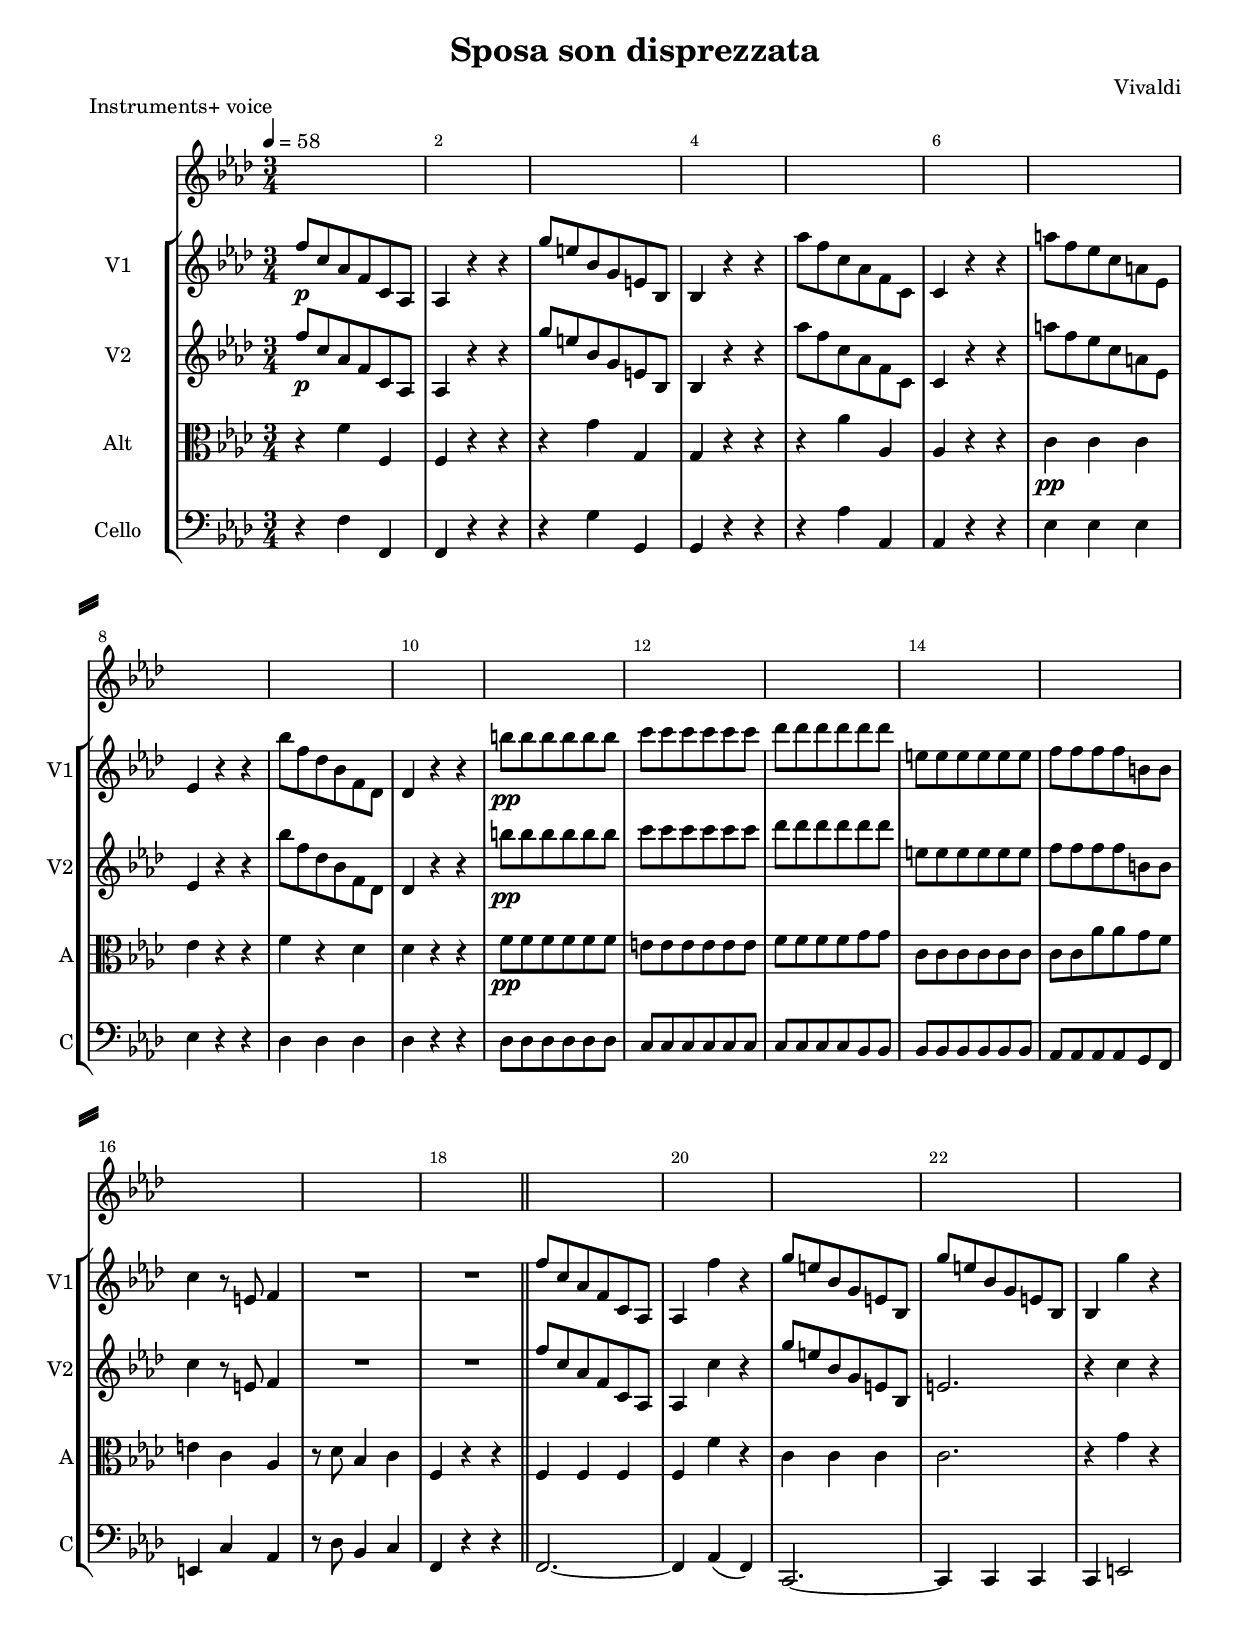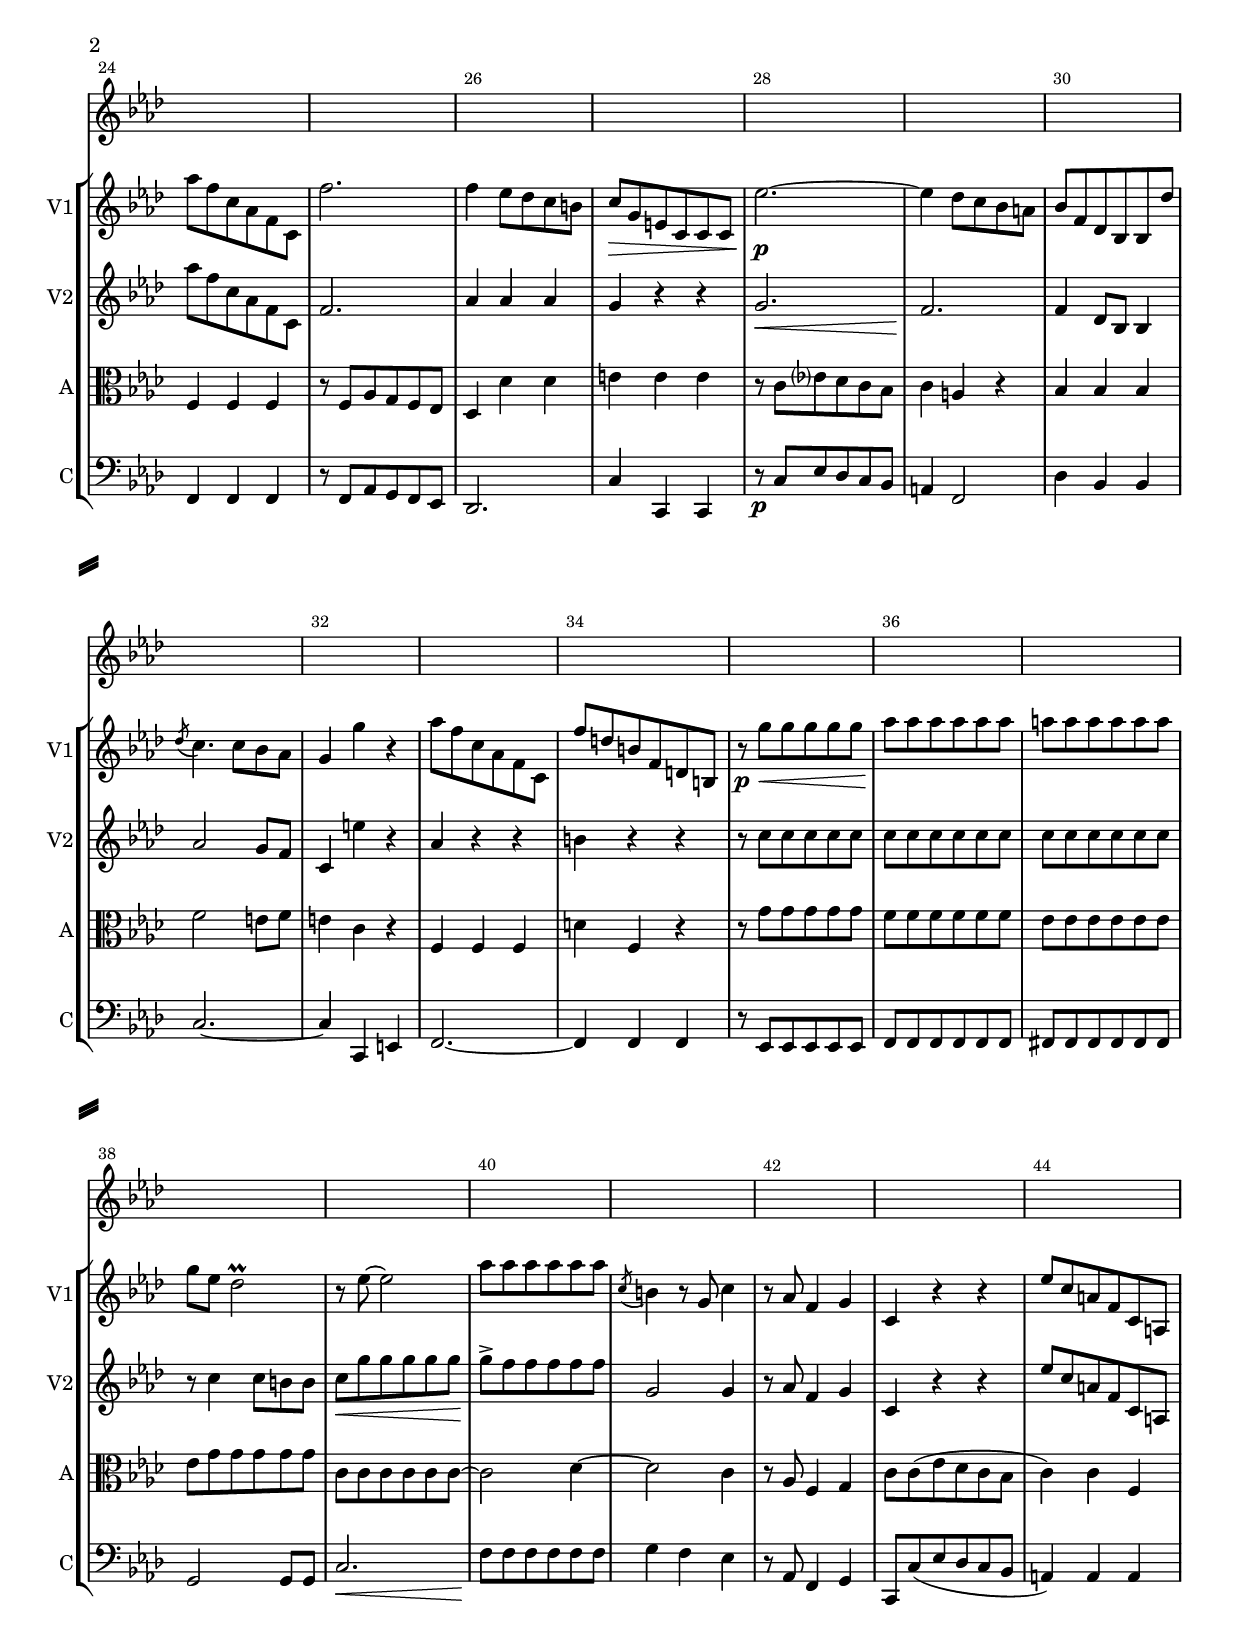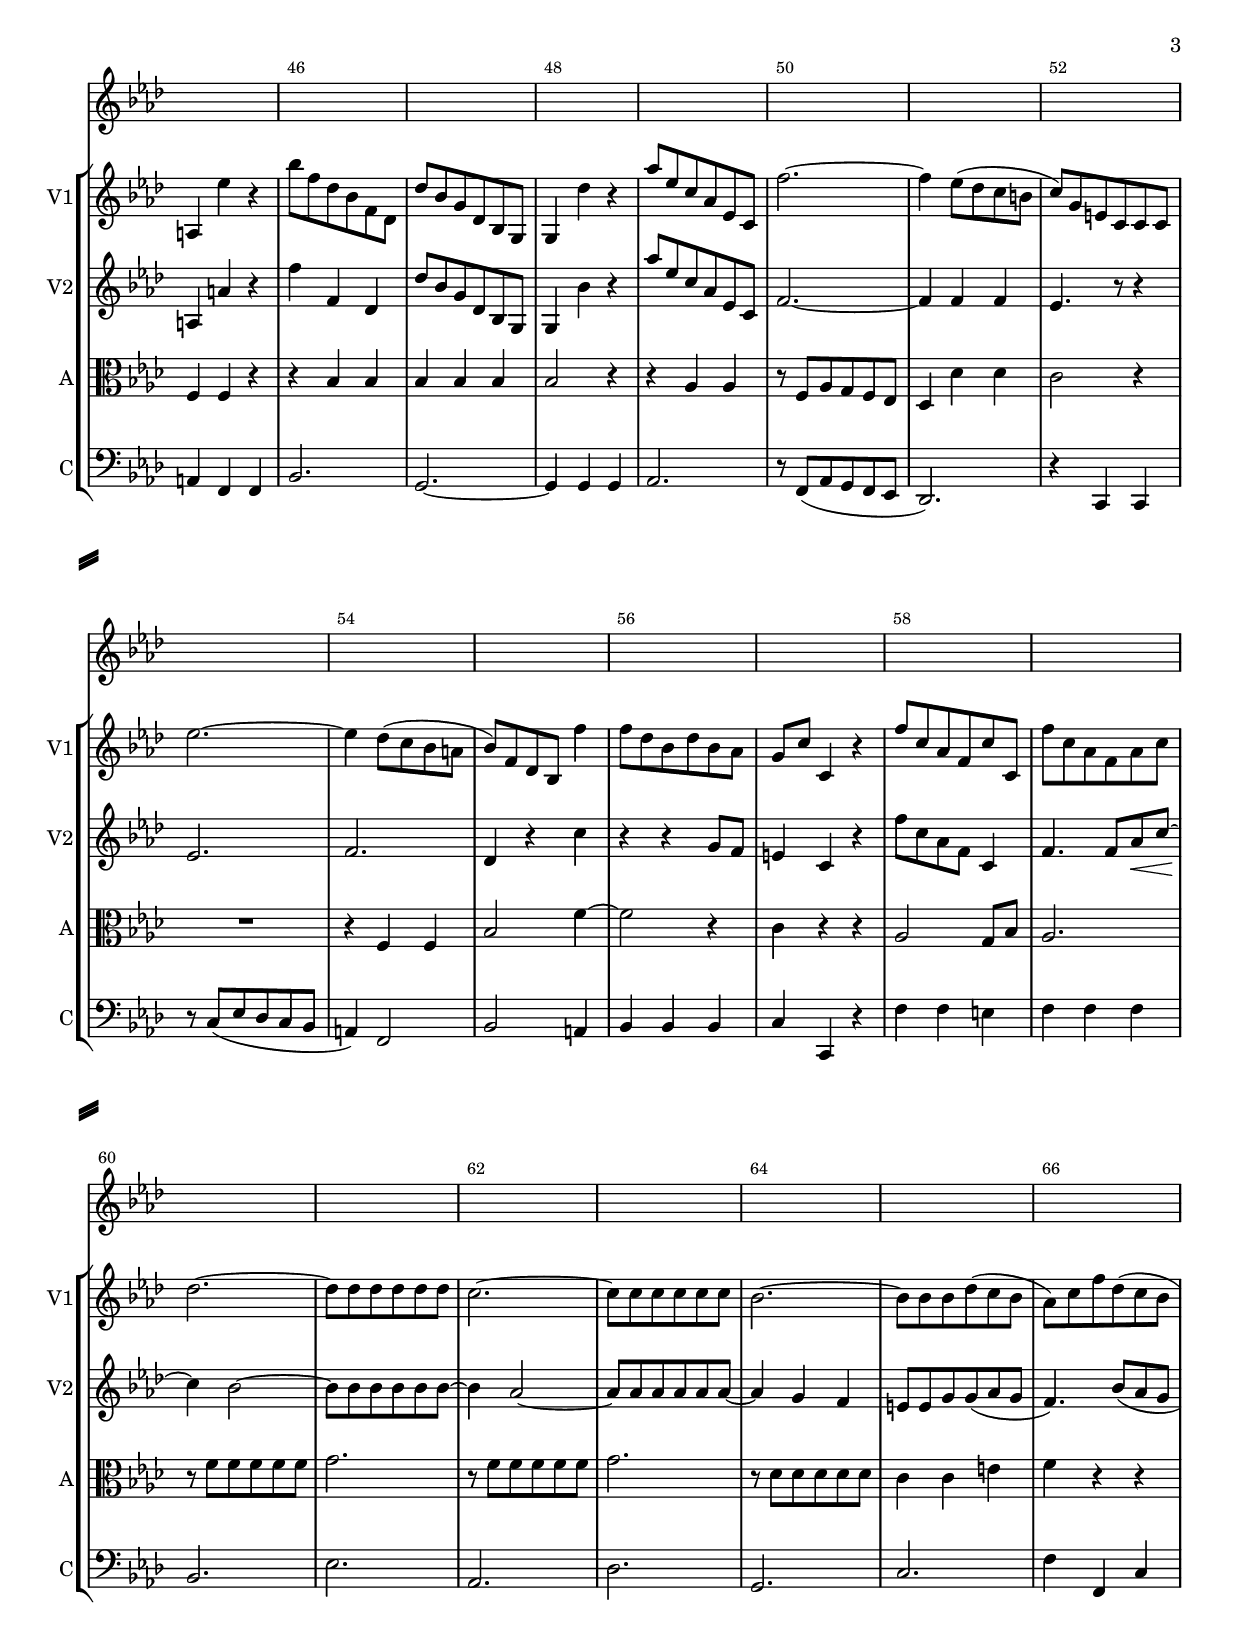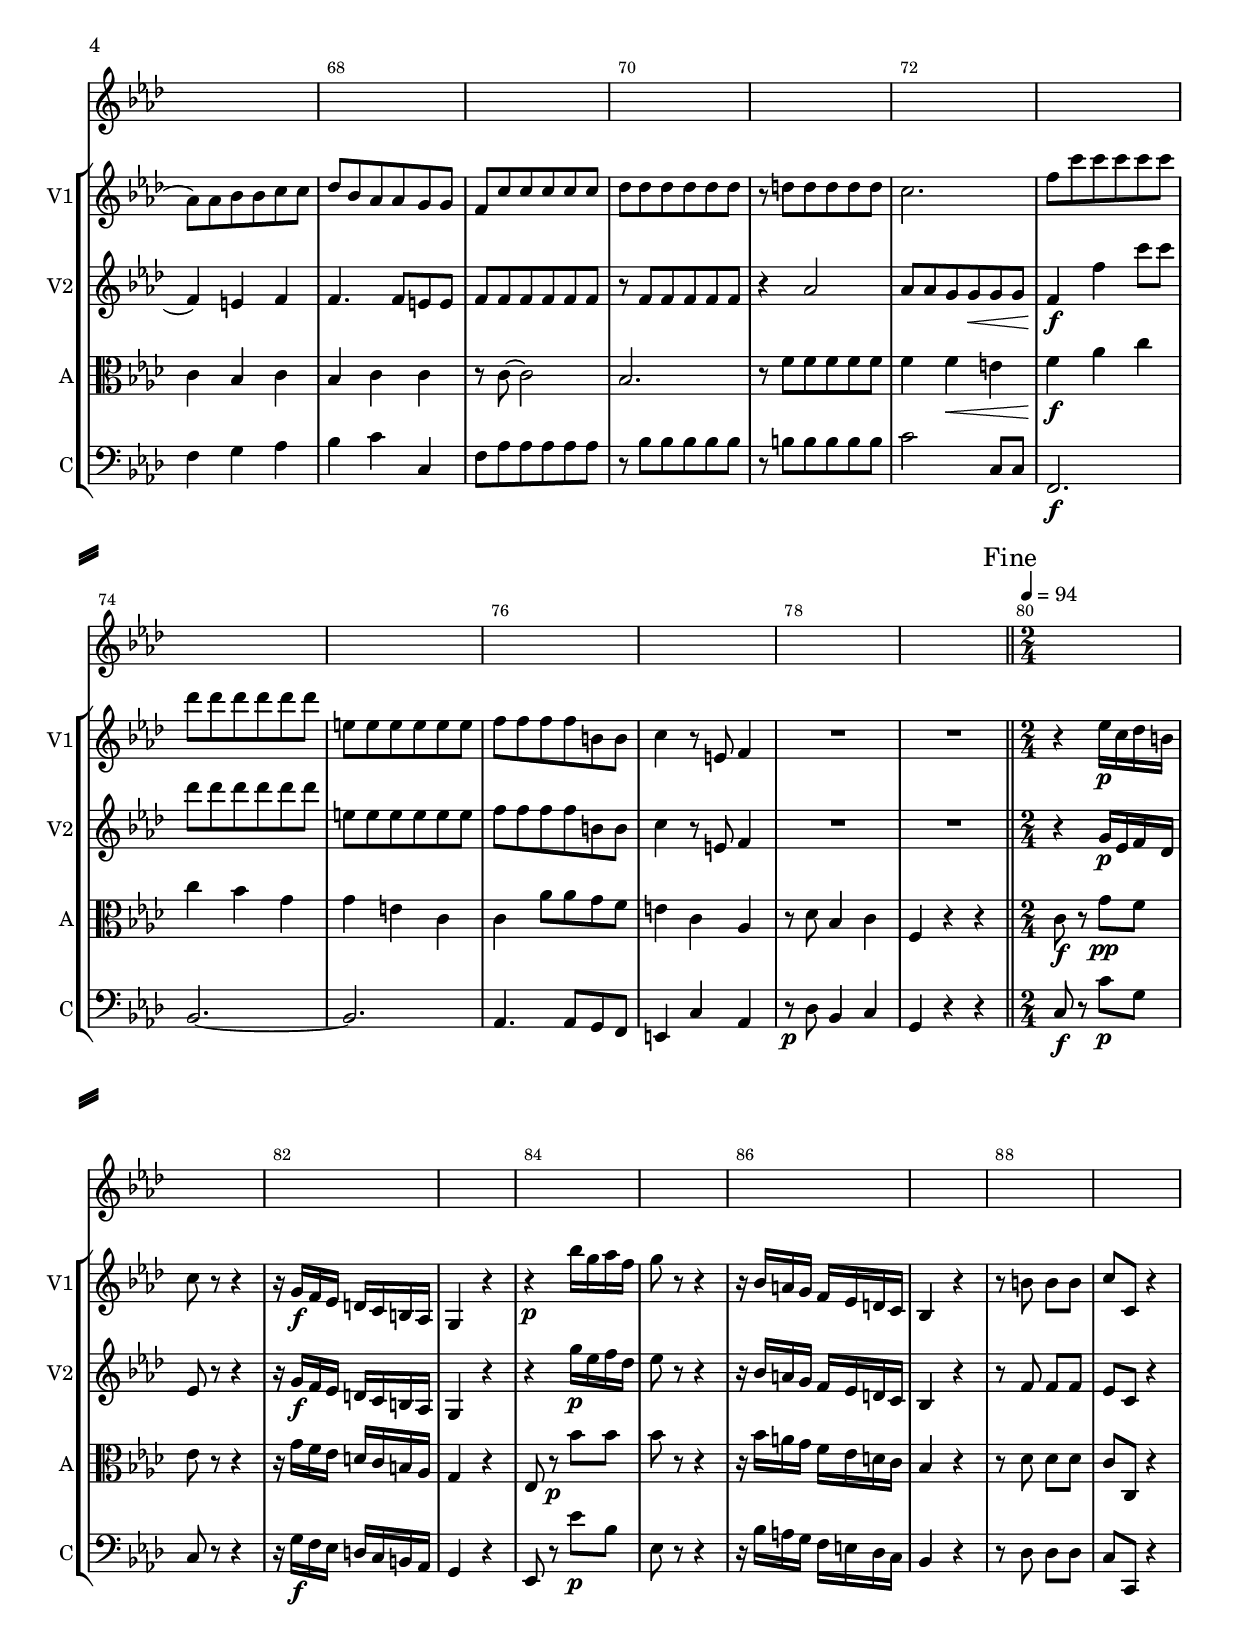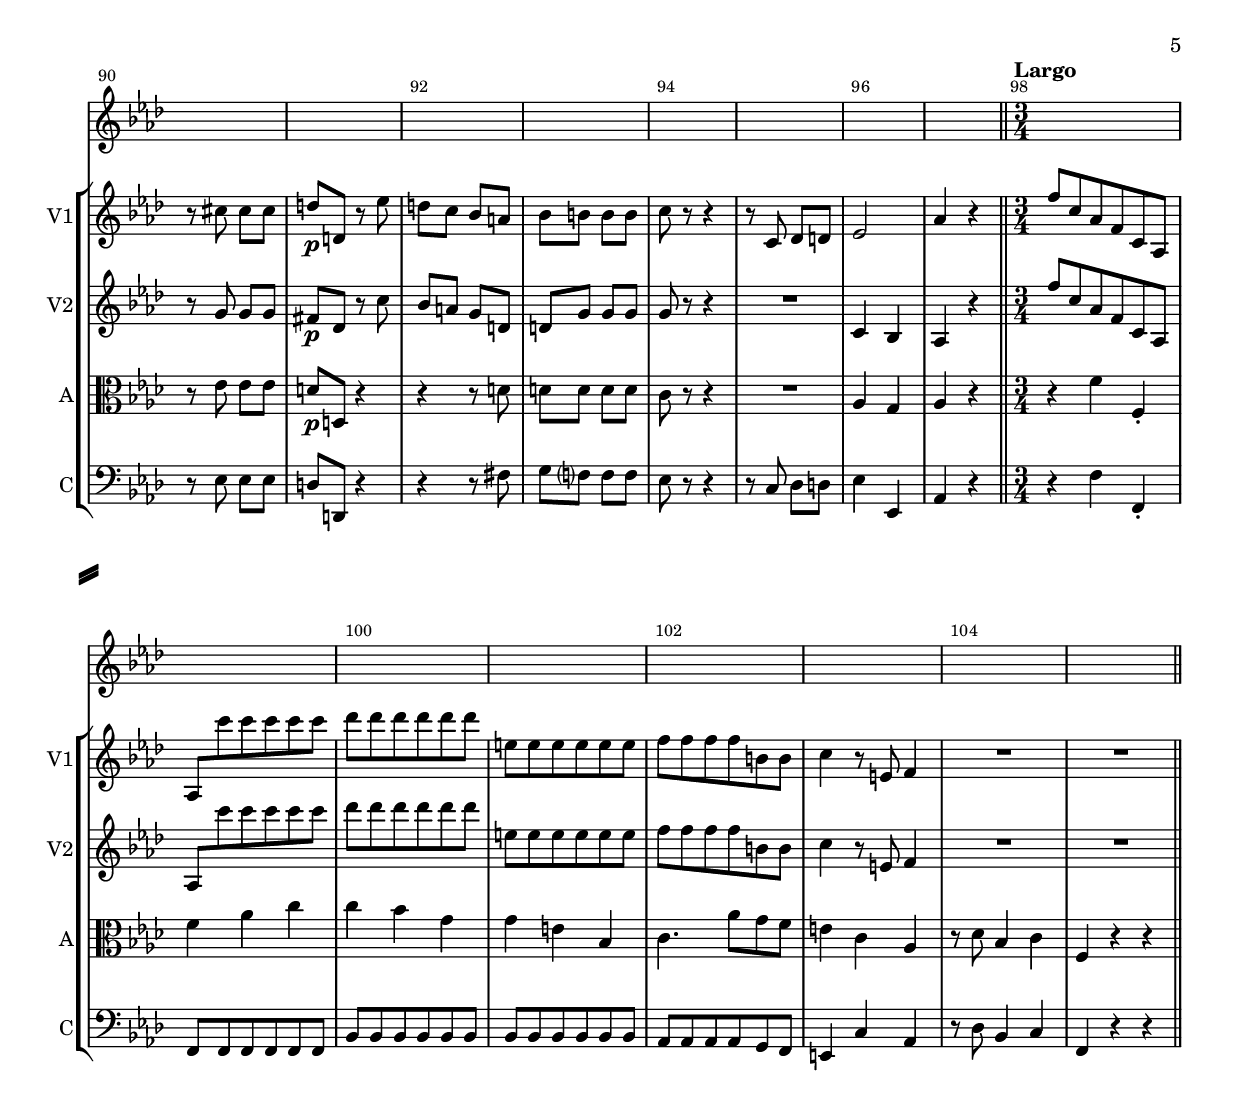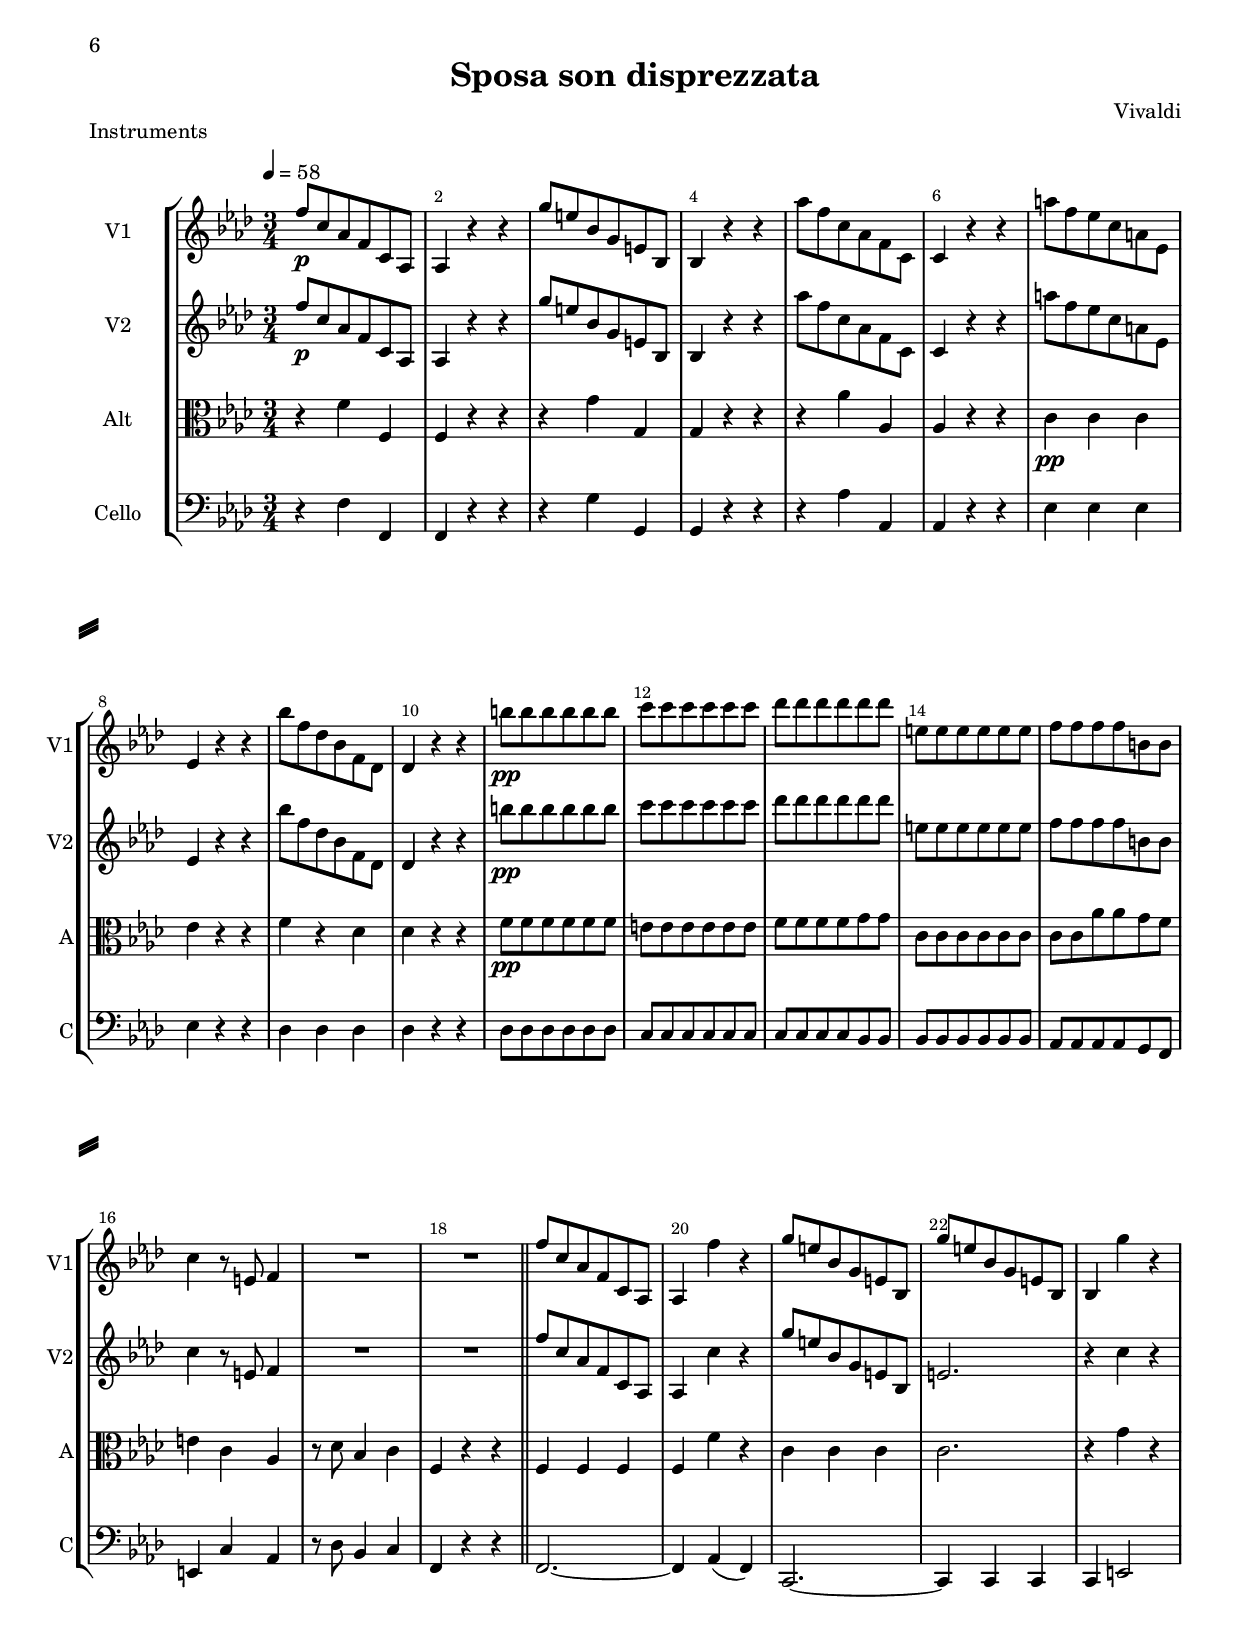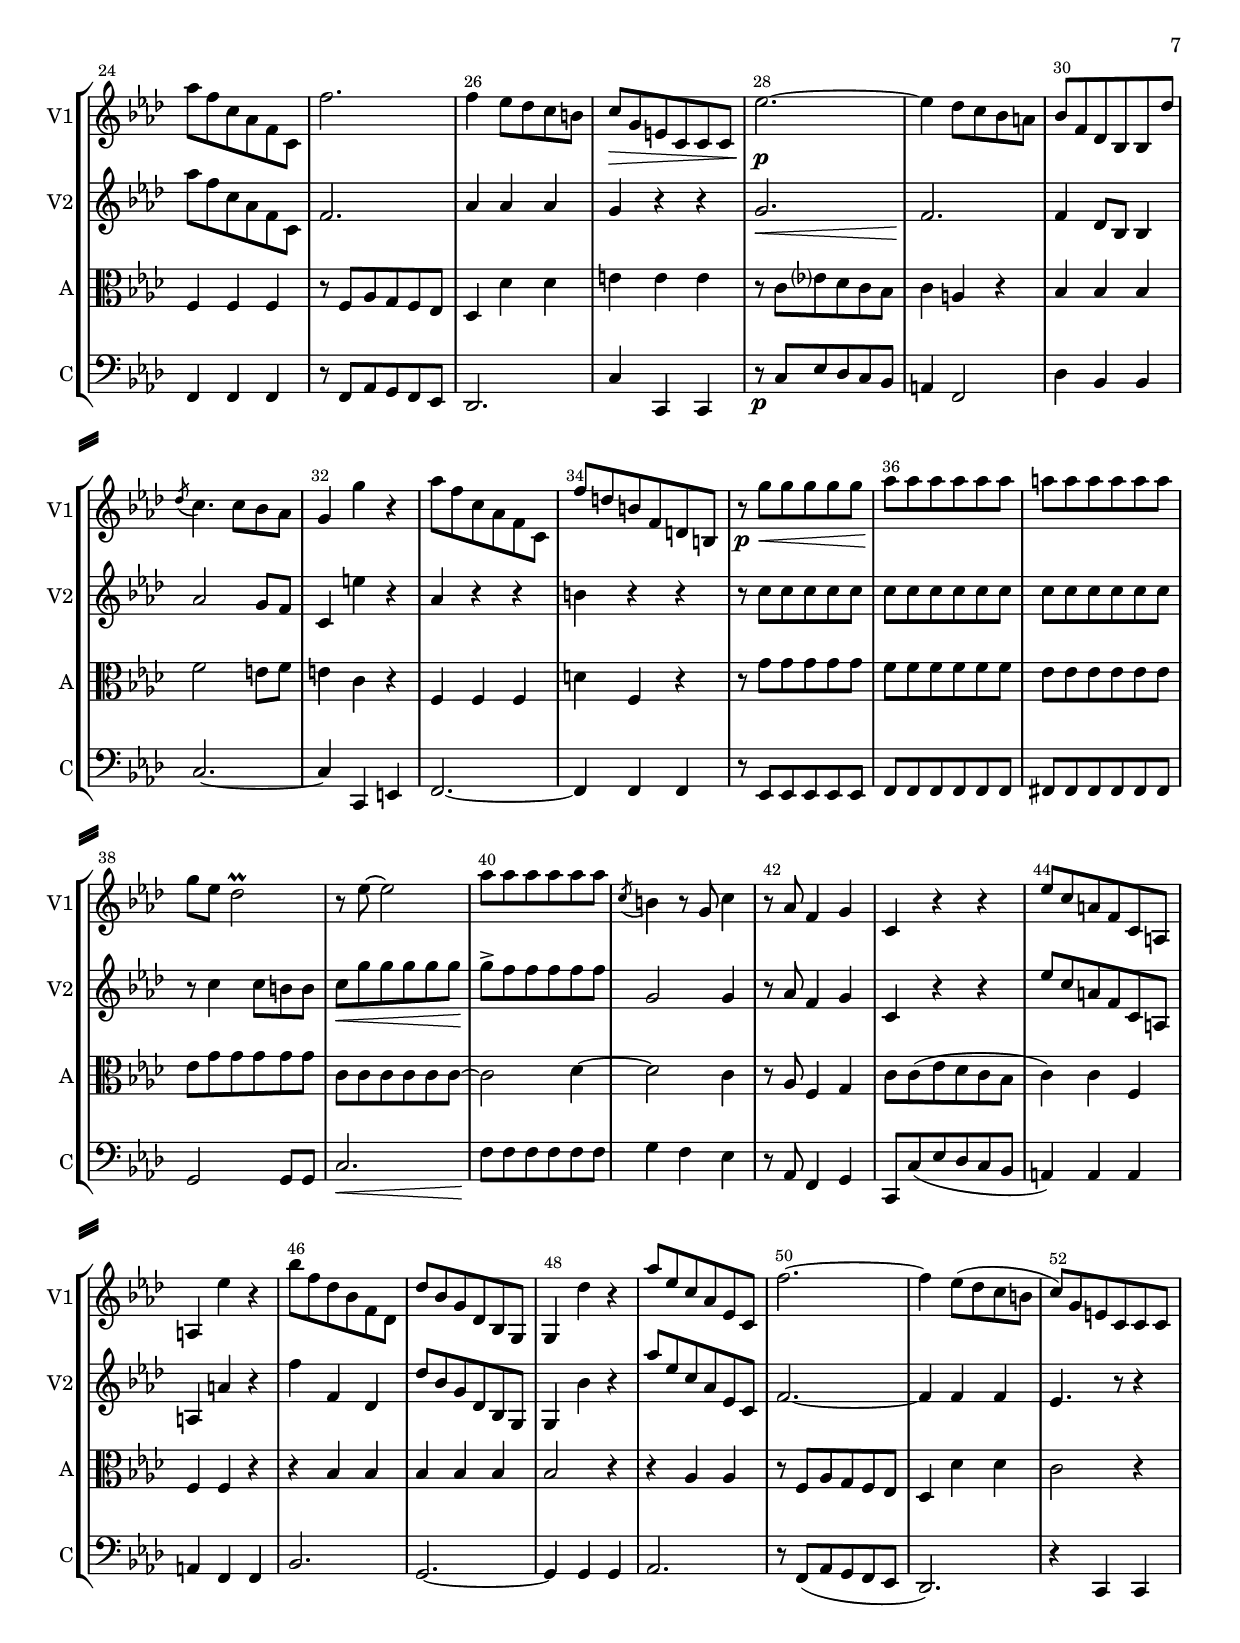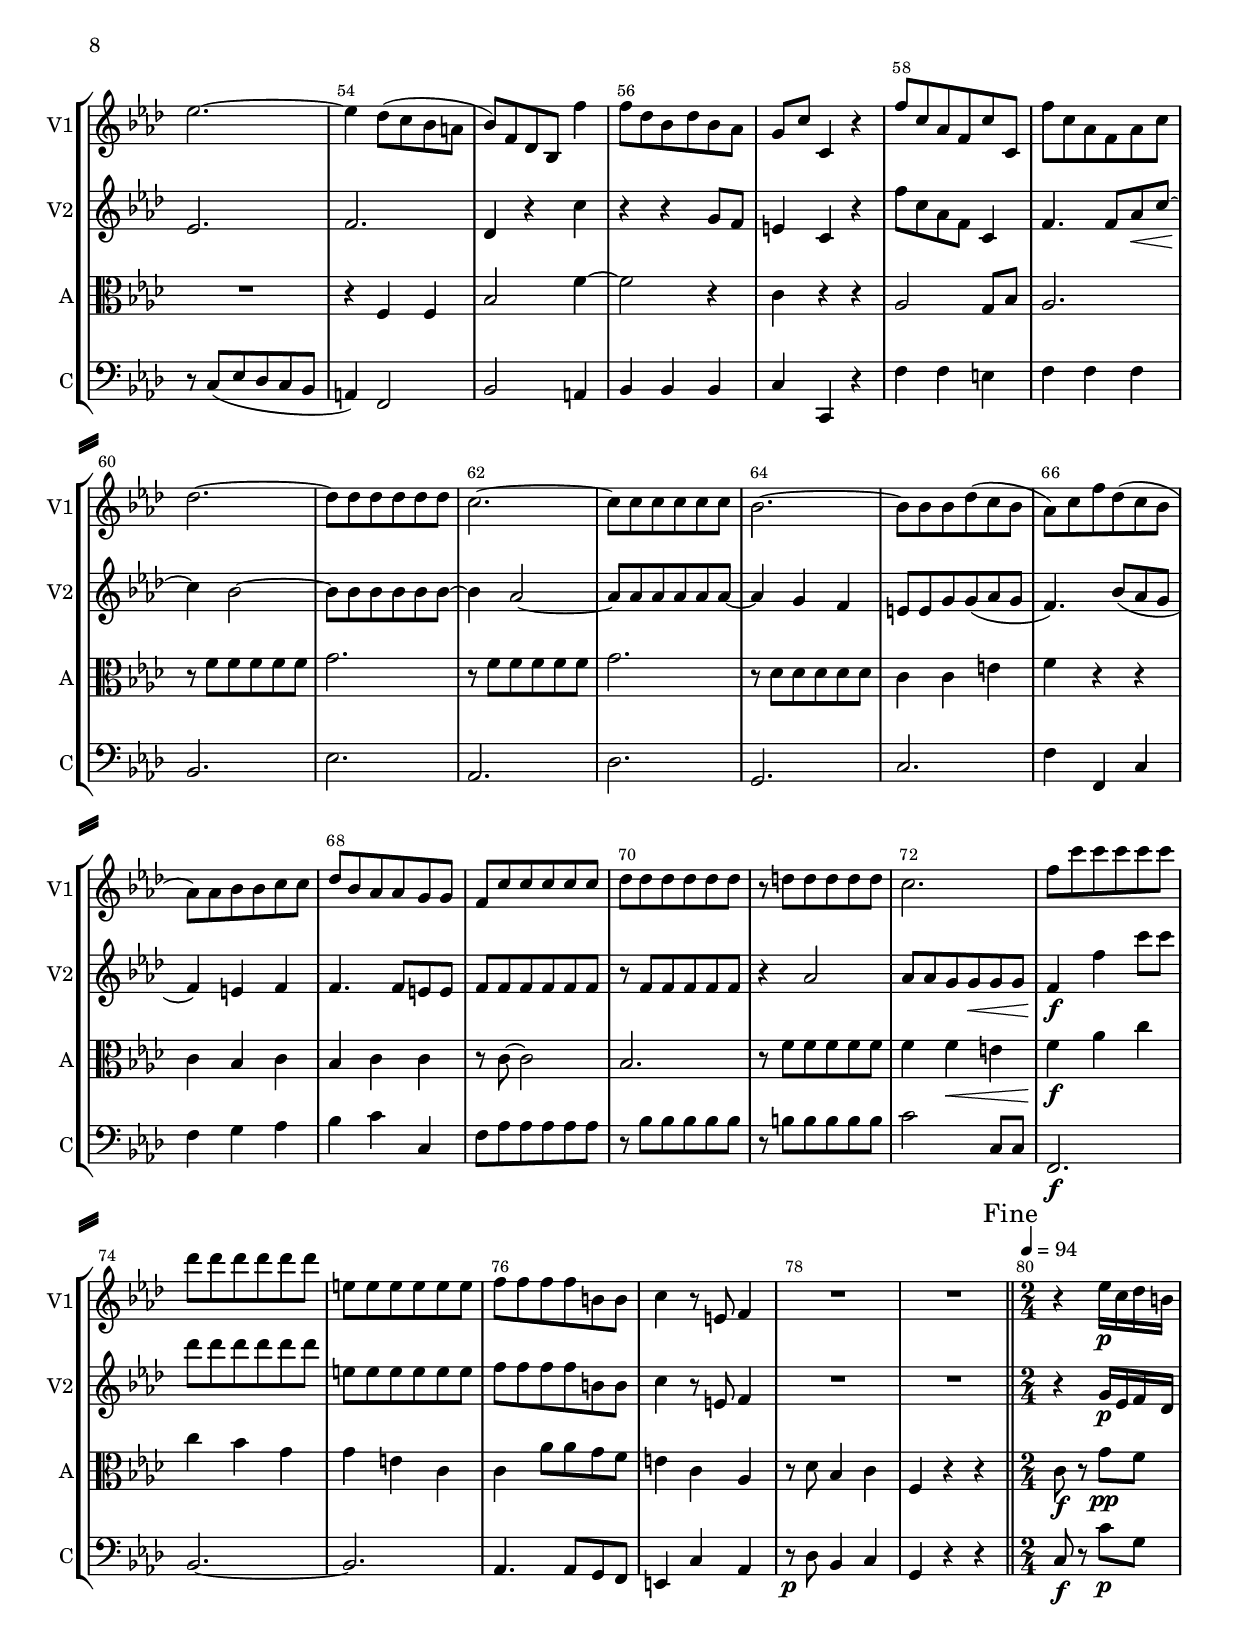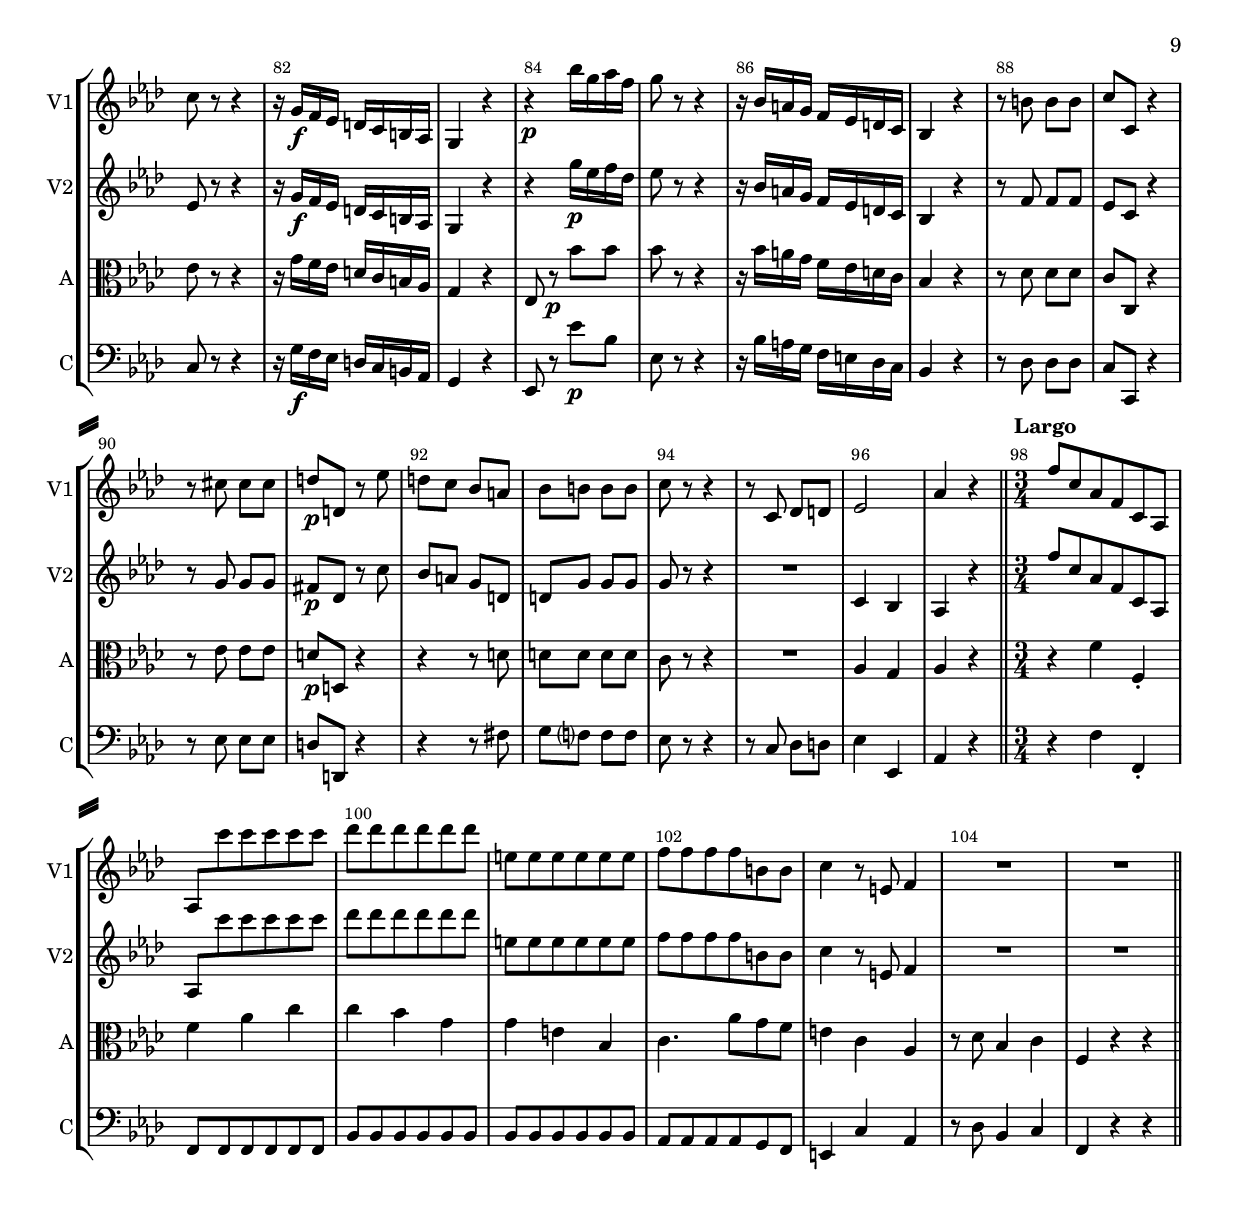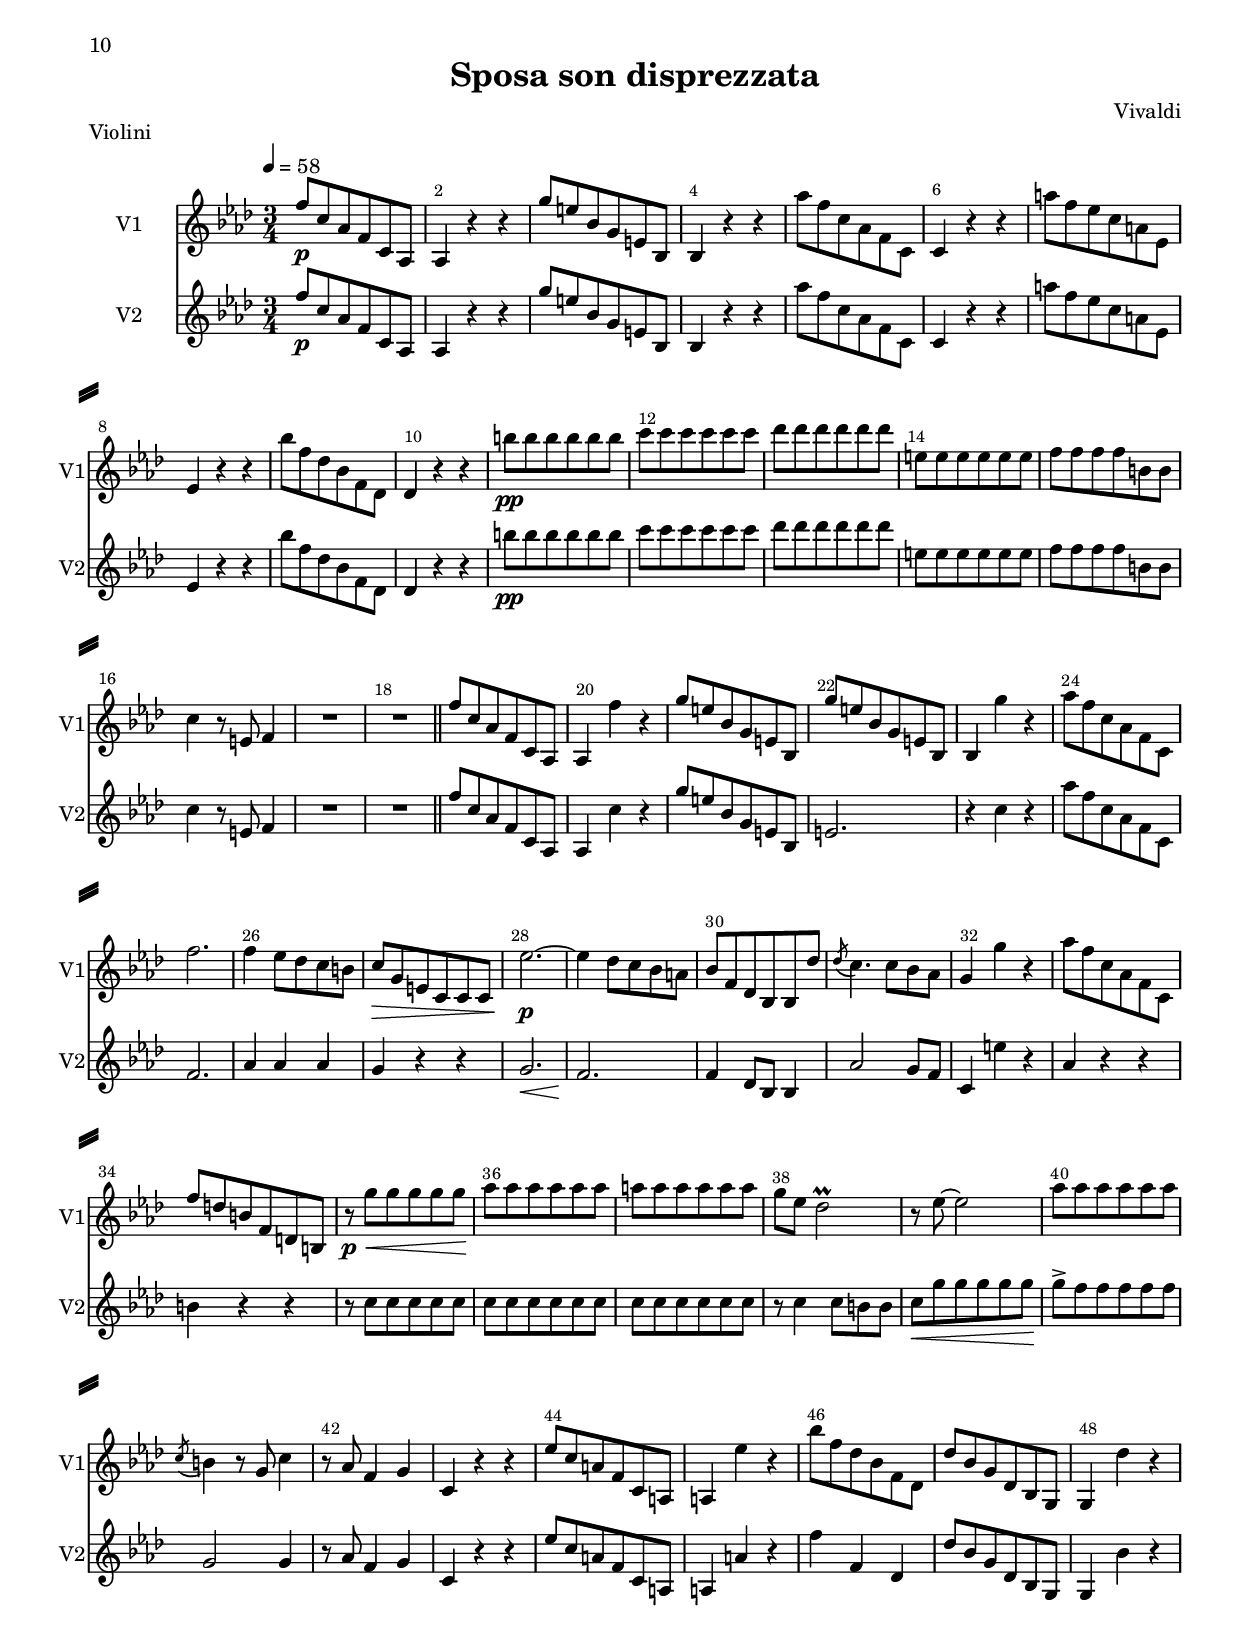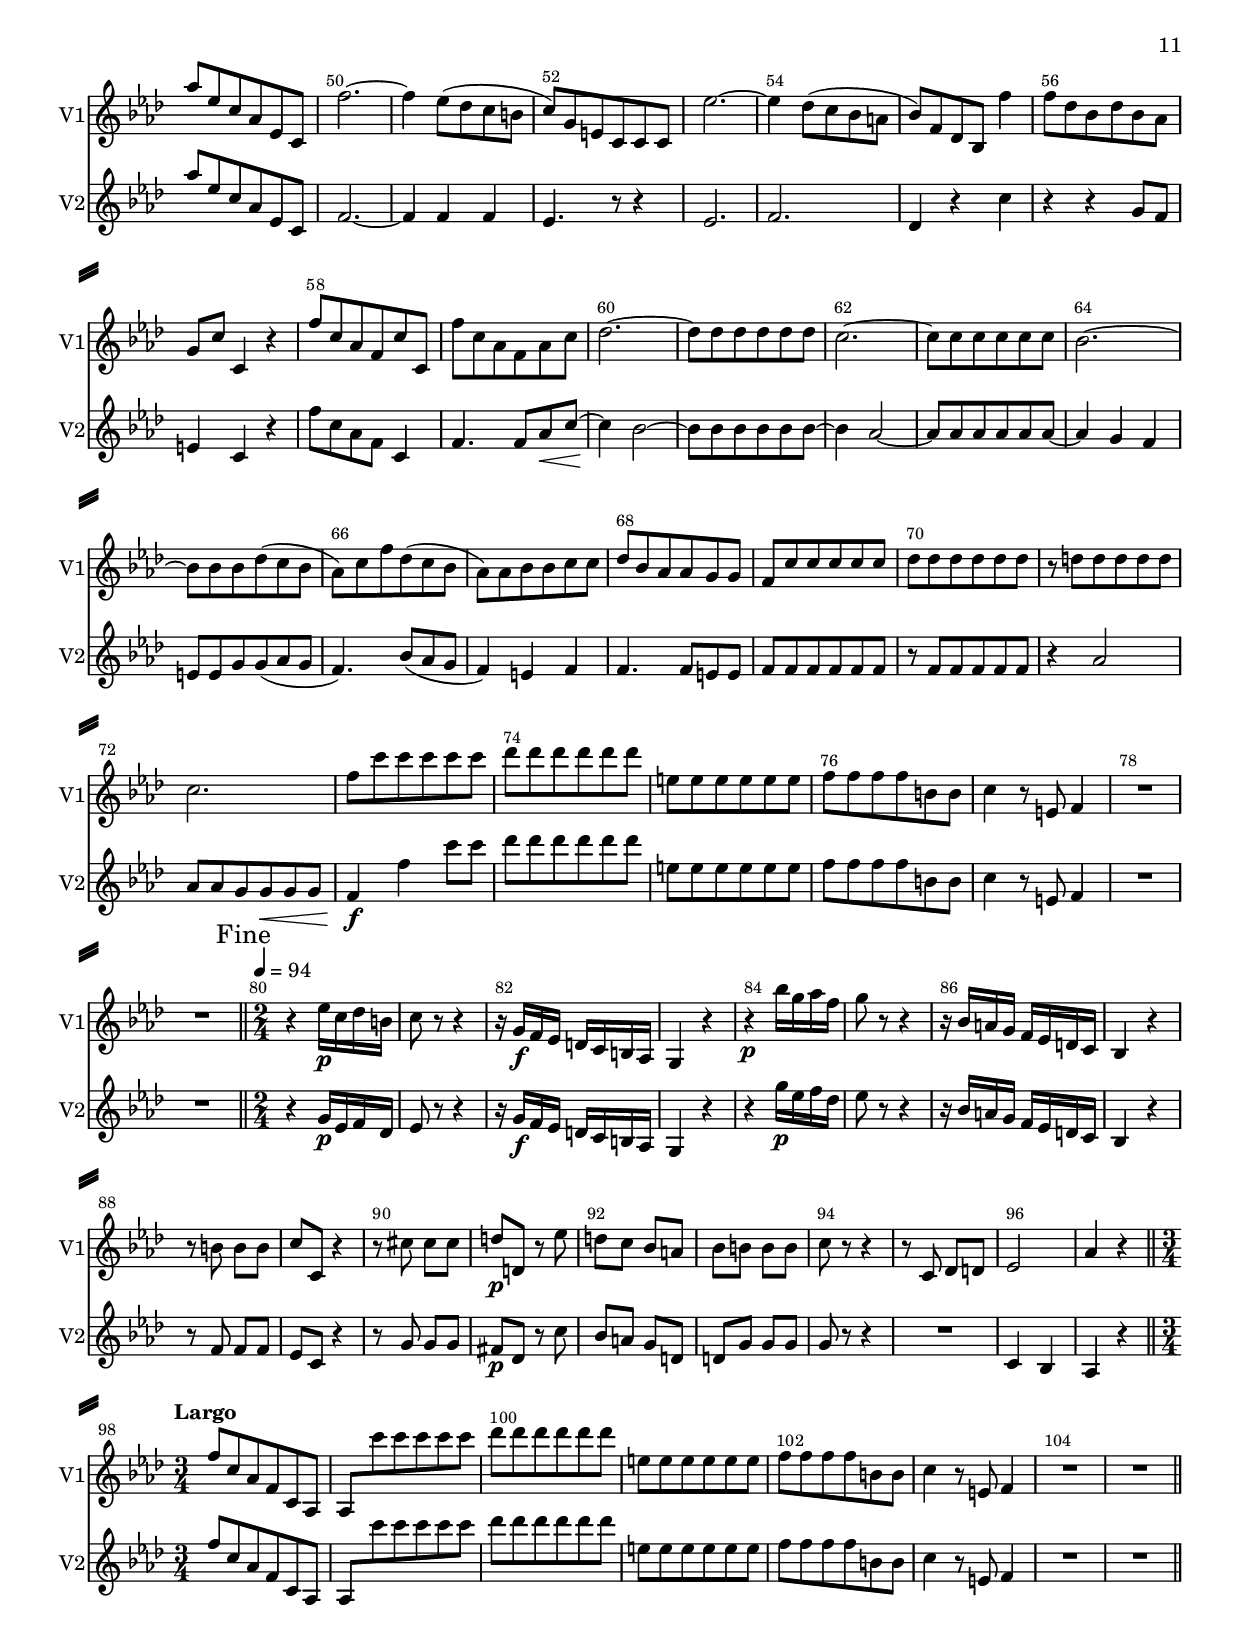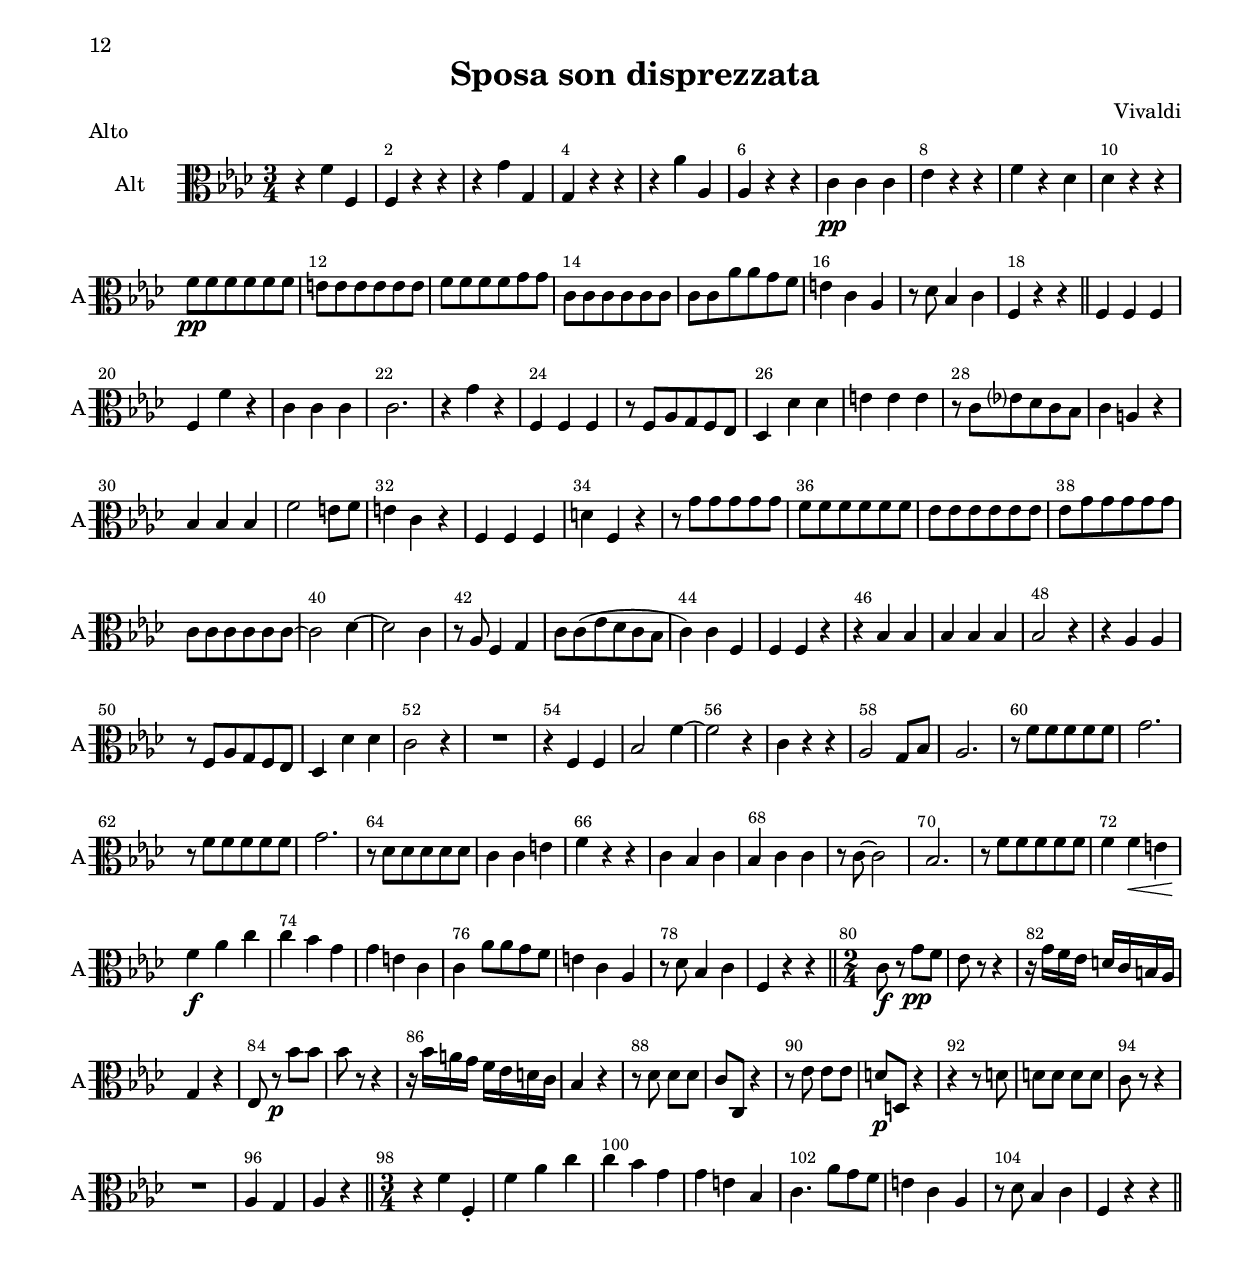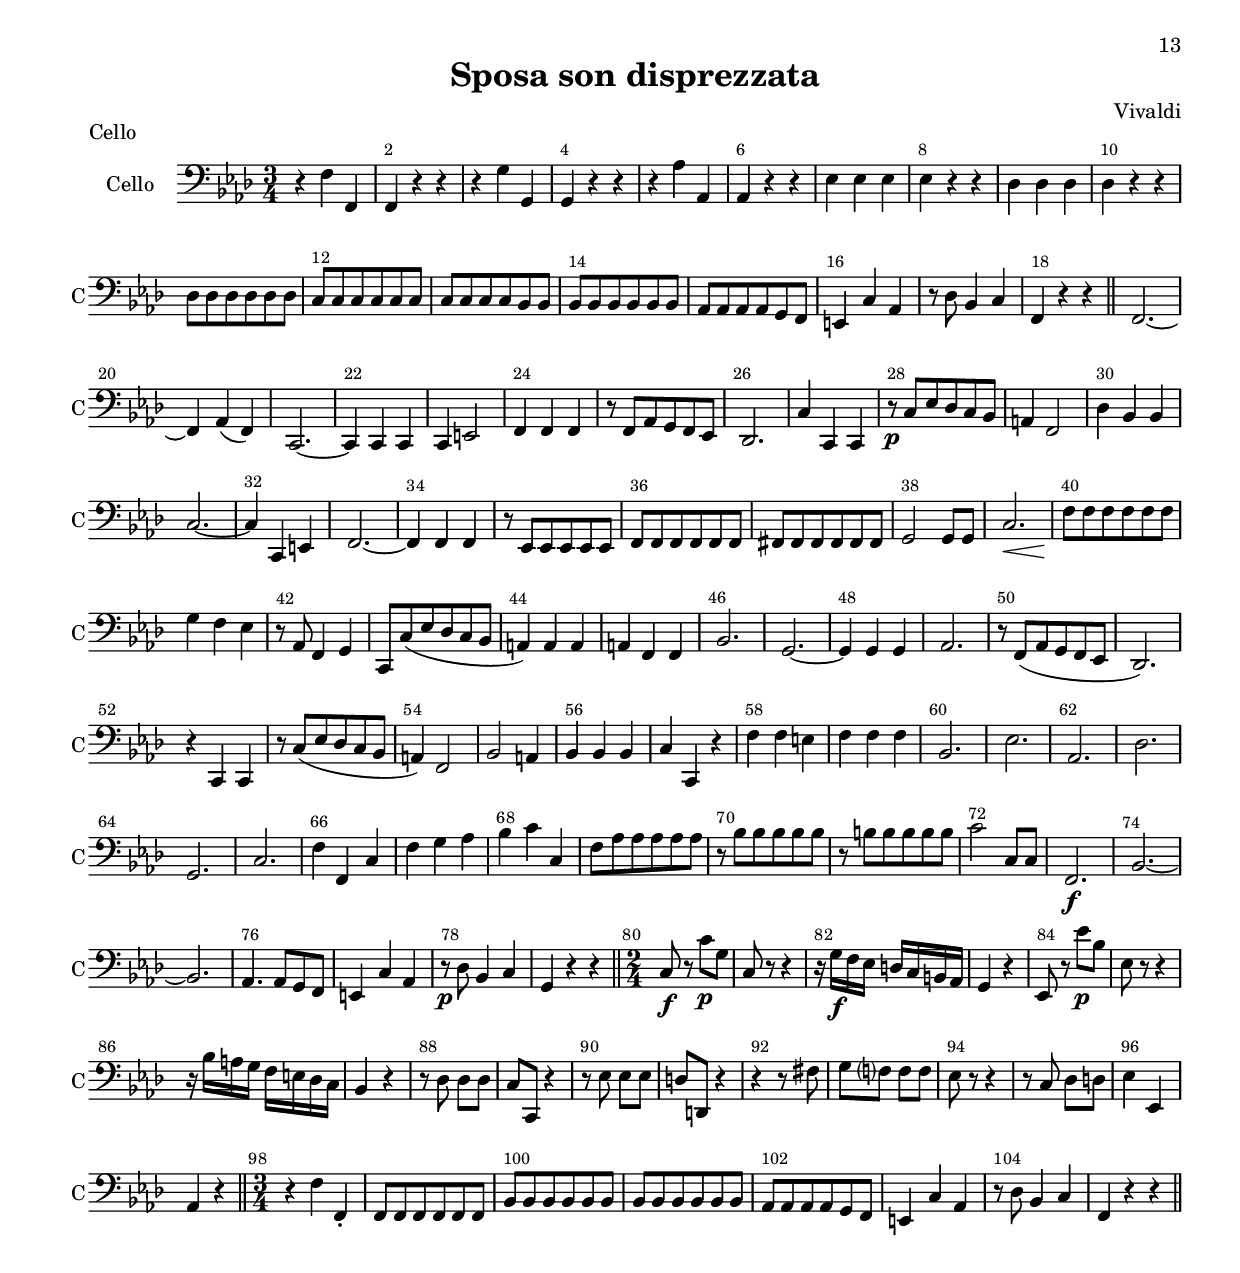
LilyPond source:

\version "2.20.0"

% закомментируйте строку ниже, чтобы получался pdf с навигацией
%#(ly:set-option 'point-and-click #f)
#(ly:set-option 'midi-extension "mid")
#(set-default-paper-size "a4")
#(set-global-staff-size 18)

\include "articulate.ly"

\header {
  title = "Sposa son disprezzata"
  composer = "Vivaldi"
  % Удалить строку версии LilyPond 
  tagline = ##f
}

breathes = { \once \override BreathingSign.text = \markup { \musicglyph #"scripts.tickmark" } \breathe }
%make visible number of every 2-nd bar
secondbar = {
  \override Score.BarNumber.break-visibility = #end-of-line-invisible
  \override Score.BarNumber.X-offset = #1
  \override Score.BarNumber.self-alignment-X = #LEFT
  \set Score.barNumberVisibility = #(every-nth-bar-number-visible 2)
}

global = {
  \key as \major
  \time 3/4
  \set Score.markFormatter = #format-mark-box-numbers
  \override MultiMeasureRest.expand-limit = #1
  \secondbar

  %\numericTimeSignature
  
}

U = { \change Staff = right }
D = { \change Staff = left }



%use this as temporary line break
abr = \tag #'BR { \break }

% uncommend next line when finished
abr = {}

%once hide accidental (runaround for cadenza
nat = { \once \hide Accidental }


voicenotes = \relative c'' {
  \global
  \tempo 4=58
  s2.*79
  s2*18
  s2.*8
  
}

% violin one     
vinotes = \relative c'' {
  \global
  \tempo 4=58
  f8\p c as f c as |
  as4 r r |
  g''8 e bes g e bes |
  bes4 r r |
  as''8 f c as f c |
  c4 r r | \abr
  
  a''8 f es c a es |
  es4 r r |
  bes''8 f des bes f des |
  des4 r r |
  b''8\pp b b b b b | \abr
  
  c c c c c c |
  des des des des des des |
  e, e e e e e |
  f f f f b, b | \abr
  
  c4 r8 e, f4 |
  R2. |
  R2. | \bar "||"
  f'8 c as f c as |
  as4 f'' r | \abr
  
  % page 3
  g8 e bes g e bes |
  g'' e bes g e bes |
  bes4 g'' r |
  as8 f c as f c | \abr
  
  % page 4
  f'2. |
  f4 es8 des c b |
  c\> g e c c c |
  es'2.~\p |
  es4 des8 c bes a | \abr
  
  % page 5
  bes8 f des bes bes des' |
  \acciaccatura des c4. c8 bes as |
  g4 g' r |
  as8 f c as f c |
  f' d b f d b | \abr
  
  % page 6
  r\p\< g'' g g g g |
  as\! as as as as as |
  a a a a a a |
  g es des2\prall |
  r8 es~ es2 | \abr
  
  % page 7
  as8 as as as as as |
  \acciaccatura c, b4 r8 g c4 |
  r8 as f4 g |
  c, r r |
  es'8 c a f c a | \abr
  
  % page 8
  a4 es'' r |
  bes'8 f des bes f des |
  des' bes g des bes g |
  g4 des'' r |
  as'8 es c as es c | \abr
  
  % page 9
  f'2.~ |
  f4 es8( des c b |
  c) g e c c c |
  es'2.~ |
  es4 des8( c bes a |
  bes) f des bes f''4 | \abr
  
  % page 10
  f8 des bes des bes as |
  g c c,4 r |
  f'8 c as f c' c, |
  f' c as f as c |
  des2.~ |
  des8 des des des des des | \abr
  
  % page 11
  c2.~ |
  c8 c c c c c |
  bes2.~ |
  bes8 bes bes des( c bes |
  as) c f des( c bes |
  as) as bes bes c c | \abr
  
  % page 12
  des bes as as g g |
  f c' c c c c |
  des des des des des des |
  r d d d d d |
  c2. |
  f8 c' c c c c | \abr
  
  % page 13
  des8 des des des des des |
  e, e e e e e |
  f f f f b, b |
  c4 r8 e, f4 |
  R2. |
  R2. |
  \mark "Fine" \bar "||"
  
  % page 14
  \tempo 4=94
  \time 2/4
  r4 es'16\p c des b |
  c8 r r4 |
  r16 g16\f f es d c b as |
  g4 r |
  r\p bes''16 g as f |
  g8 r r4 |
  r16 bes,16 a g f es d c | \abr
  
  
  % page 15
  bes4 r |
  r8 b'8 b b |
  c c, r4 |
  r8 cis' cis cis |
  d8\p d, r8 es' |
  d c bes a |
  bes b b b |
  c r r4 | \abr
  
  % page 16
  r8 c, des d |
  es2 |
  as4 r \bar "||" 
  \tempo "Largo" \time 3/4 f'8 c as f c as |
  as c'' c c c c | \abr
  
  des des des des des des |
  e, e e e e e |
  f f f f b, b |
  c4 r8 e, f4 |
  R2. |
  R2. |
  \bar "||"
  
}

%violin two 
viinotes = \relative c'' {
  \global
  f8\p c as f c as |
  as4 r r |
  g''8 e bes g e bes |
  bes4 r r |
  as''8 f c as f c |
  c4 r r | \abr
  
  a''8 f es c a es |
  es4 r r |
  bes''8 f des bes f des |
  des4 r r |
  b''8\pp b b b b b | \abr
  
  % page 2
  c c c c c c |
  des des des des des des |
  e, e e e e e |
  f f f f b, b |
  
  c4 r8 e, f4 |
  R2. |
  R2. |
  \bar "||" f'8 c as f c as |
  as4 c' r | \abr
  
  % page 3
  g'8 e bes g e bes |
  e2. |
  r4 c' r |
  as'8 f c as f c | \abr
  
  % page 4
  f2. |
  as4 as as |
  g r r |
  g2.\< |
  f\! |
  
  % page 5
  f4 des8 bes bes4 |
  as'2 g8 f |
  c4 e' r |
  as, r r |
  b r r |
  
  % page 6
  r8 c c c c c |
  c c c c c c |
  c c c c c c |
  r c4 c8 b b |
  c\< g' g g g g\! |
  
  % page 7
  g-> f f f f f |
  g,2 g4 |
  r8 as f4 g |
  c, r r |
  es'8 c a f c a |
  
  % page 8
  a4 a' r |
  f' f, des |
  des'8 bes g des bes g |
  g4 bes' r |
  as'8 es c as es c | 
  
  % page 9
  f2.~ |
  f4 f f |
  es4. r8 r4 |
  es2. |
  f |
  des4 r c' |
  
  % page 10
  r4 r g8 f |
  e4 c r |
  f'8 c as f c4 |
  f4. f8 as\< c~ |
  c4\! bes2~ |
  bes8 bes bes bes bes bes~ |
  
  % page 11
  bes4 as2~ |
  as8 as as as as as~ |
  as4 g f |
  e8 e g g( as g |
  f4.) bes8( as g |
  f4) e f |
  
  % page 12
  f4. f8 e e |
  f f f f f f |
  r8 f f f f f |
  r4 as2 |
  as8 as g g\< g g |
  f4\f f' c'8 c |
  
  % page 13
  des8 des des des des des |
  e, e e e e e |
  f f f f b, b |
  c4 r8 e, f4 |
  R2. |
  R2. |
  \bar "||"
  
  % page 14
  \time 2/4
  r4 g16\p es f des |
  es8 r r4 |
  r16 g\f f es d c b as |
  g4 r |
  r g''16\p es f des |
  es8 r r4 |
  r16 bes a g f es d c | \abr
  
  % page 15
  bes4 r |
  r8 f' f f |
  es c r4 |
  r8 g' g g |
  fis\p des r8 c' |
  bes a g d |
  d g g g |
  g r r4 | \abr
  
  % page 16
  R2 |
  c,4 bes |
  as r \bar "||"
  \time 3/4 f''8 c as f c as |
  as c'' c c c c |
  
  des des des des des des |
  e, e e e e e |
  f f f f b, b |
  c4 r8 e, f4 |
  R2. |
  R2. |
  \bar "||"
  
  
}

%alt one intro
viiinotes = \relative c' {
  \global
  r4 f f, |
  f r r |
  r g' g, |
  g r r |
  r as' as, |
  as r r | \abr
  
  c4\pp c c |
  es r r |
  f r des |
  des r r |
  f8\pp f f f f f | \abr
  
  % page 2
  e8 e e e e e |
  f f f f g g |
  c, c c c c c |
  c c as' as g f | \abr
  
  e4 c as |
  r8 des bes4 c |
  f, r r |
  \bar "||" f f f | 
  f f' r | \abr
  
  % page 3
  c4 c c |
  c2. |
  r4 g' r |
  f, f f | \abr
  
  % page 4
  r8 f as g f es |
  des4 des' des |
  e e e |
  r8 c es des c bes |
  c4 a r | \abr
  
  % page 5
  bes bes bes |
  f'2 e8 f |
  e4 c r |
  f, f f |
  d' f, r | \abr
  
  % page 6
  r8 g' g g g g |
  f f f f f f |
  es es es es es es |
  es g g g g g |
  c, c c c c c ~ | \abr
  
  % page 7
  c2 des4~ |
  des2 c4 |
  r8 as f4 g |
  c8 c( es des c bes |
  c4) c f, | \abr
  
  % page 8
  f f r |
  r bes bes |
  bes bes bes |
  bes2 r4 |
  r as as | \abr
  
  % page 9
  r8 f as g f es |
  des4 des' des |
  c2 r4 |
  R2. |
  r4 f, f |
  bes2  f'4~ | \abr
  
  % page 10
  f2 r4 |
  c r r |
  as2 g8 bes |
  as2. |
  r8 f' f f f f |
  g2. | \abr
  
  % page 11
  r8 f f f f f |
  g2. |
  r8 des des des des des |
  c4 c e |
  f r r |
  c bes c | \abr
  
  % page 12
  bes c c |
  r8 c~ c2 |
  bes2. |
  r8 f' f f f f |
  f4 f\< e |
  f\f as c | \abr
  
  % page 13
  c bes g |
  g e c |
  c as'8 as g f |
  e4 c as |
  r8 des bes4 c |
  f, r r \bar "||" \abr
  
  % page 14
  \time 2/4 c'8\f r g' \pp f |
  es8 r r4 |
  r16 g f es d c b as |
  g4 r |
  es8 r8\p bes'' bes |
  bes r r4 |
  r16 bes a g f es d c | \abr
  
  %page 15
  bes4 r |
  r8 des des des |
  c c, r4 |
  r8 es' es es |
  d8\p d, r4 |
  r r8 d' |
  d d d d |
  c r r4 | \abr
  
  % page 16
  R2 |
  as4 g |
  as r | \bar "||"
  \time 3/4 r4 f' f,-. |
  f' as c | \abr
  
  c bes g |
  g e bes |
  c4. as'8 g f |
  e4 c as |
  r8 des bes4 c |
  f, r r | \bar "||"
  
}

%alt two intro
cellonotes = \relative c {
 \global
 r4 f f, |
 f r r |
 r g' g, |
 g r r |
 r as' as, |
 as r r | \abr
 
 es'4 es es |
 es r r |
 des des des |
 des r r |
 des8 des des des des des | \abr
 
 % page 2
 c8 c c c c c |
 c c c c bes bes |
 bes bes bes bes bes bes |
 as as as as g f | \abr
 
 e4 c' as |
 r8 des bes4 c |
 f, r r |
 \bar "||" f2.~ |
 f4 as( f) | \abr
 
 % page 3
 c2.~ |
 c4 c c |
 c e2 |
 f4 f f | \abr
 
 % page 4
 r8 f as g f es |
 des2. |
 c'4 c, c |
 r8\p c' es des c bes |
 a4 f2 | \abr
 
 % page 5
 des'4 bes bes |
 c2.~ |
 c4 c, e |
 f2.~ |
 f4 f f | \abr
 
 % page 6
 r8 es es es es es |
 f f f f f f |
 fis fis fis fis fis fis |
 g2 g8 g |
 c2.\< | \abr
 
 % page 7
 f8\! f f f f f |
 g4 f es |
 r8 as, f4 g |
 c,8 c'( es des c bes |
 a4) a a | \abr
 
 % page 8
 a f f |
 bes2. |
 g~ |
 g4 g g |
 as2. | \abr
 
 % page 9
 r8 f( as g f es |
 des2.) |
 r4 c c |
 r8 c'( es des c bes |
 a4) f2 |
 bes2 a4 | \abr
 
 % page 10
 bes4 bes bes |
 c c, r |
 f' f e |
 f f f |
 bes,2. |
 es2. | \abr
 
 % page 11
 as, |
 des |
 g, |
 c |
 f4 f, c' |
 f g as | \abr
 
 % page 12
 bes c c, |
 f8 as as as as as |
 r bes bes bes bes bes |
 r b b b b b |
 c2 c,8 c |
 f,2.\f | \abr
 
 % page 13
 bes2.~ |
 bes |
 as4. as8 g f |
 e4 c' as |
 r8\p des bes4 c |
 g r r | \bar "||" \abr
 
 % page 14
 \time 2/4 c8\f r c'\p g |
 c, r r4 |
 r16 g'\f f es d c b as |
 g4 r |
 es8 r es''\p bes |
 es, r r4 |
 r16 bes' a g f e des c | \abr
 
 % page 15
 bes4 r |
 r8 des des des |
 c c, r4 |
 r8 es' es es |
 d d, r4 |
 r r8 fis' |
 g f f f |
 es r r4 | \abr
 
 % page 16
 r8 c des d |
 es4 es, |
 as r \bar "||" 
 \time 3/4 r f' f,-. |
 f8 f f f f f | \abr
 
 bes bes bes bes bes bes |
 bes bes bes bes bes bes |
 as as as as g f |
 e4 c' as |
 r8 des bes4 c |
 f, r r \bar "||"
 
 
}


pianoleftup = \relative c {
 \global
 r1
}

pianoleftdown = \relative c {
 \global
 r1
}

pianorightnotes = \relative c' {
   \global
   
}


pianoleftnotes = \relative c {
  \global
  
}

voicescore = \new Staff 
{
  \voicenotes
}

viscore = \new Staff \with { instrumentName = "V1" shortInstrumentName = "V1" midiInstrument = "violin" }
{
  \oneVoice \vinotes
}

viiscore = \new Staff \with { instrumentName = "V2" shortInstrumentName = "V2" midiInstrument = "violin" }
{
  \oneVoice \viinotes
}

viiiscore = \new Staff \with { instrumentName = "Alt" shortInstrumentName = "A" midiInstrument = "viola" }
{
  \clef alto \viiinotes
}

celloscore = \new Staff \with { instrumentName = "Cello" shortInstrumentName = "C" midiInstrument = "violin" }
{
  \clef bass \cellonotes
}


pianopart =   \new PianoStaff \with {
    instrumentName = "Piano"
  } <<
    \new Staff = "right" \with {
      midiInstrument = "acoustic grand"
    } \pianorightnotes
    \new Staff = "left" \with {
      midiInstrument = "acoustic grand"
    } { \clef bass \pianoleftnotes }
  >>
  
  
  \paper {
    top-margin = 15
    left-margin = 15
    right-margin = 10
    bottom-margin = 15
    indent = 15
    ragged-bottom = ##f
  }


\bookpart {
  \header { piece = "Instruments+ voice" }
  \paper { system-separator-markup = \slashSeparator }
  \score {
   <<

\voicescore
    \new StaffGroup <<
        \viscore
        \viiscore
        \viiiscore
        \celloscore
      >>

%        \pianopart
  >>
    \layout {
%      #(layout-set-staff-size 14)
      \context {
        \Score
      }
      \context {
        \Staff
        \accidentalStyle modern-voice-cautionary
      }
    }
  }      
}


\bookpart {
  \header { piece = "Instruments" }
  \paper { system-separator-markup = \slashSeparator }
  \score {
   <<

    \new StaffGroup <<
        \viscore
        \viiscore
        \viiiscore
        \celloscore
      >>

%        \pianopart
  >>
    \layout {
%      #(layout-set-staff-size 14)
      \context {
        \Score
      }
      \context {
        \Staff
        \accidentalStyle modern-voice-cautionary
        \RemoveEmptyStaves
        \override VerticalAxisGroup.remove-first = ##t
      }
    }
  }      
}


\bookpart {
  \header { piece = "Violini" }
   \paper { system-separator-markup = \slashSeparator }
  \score {
    << \viscore \viiscore >>
    \layout { 
      \context {
        \Score
      }
      \context {
        \Staff
        \accidentalStyle modern-voice-cautionary
%        \RemoveEmptyStaves
%        \override VerticalAxisGroup.remove-first = ##t
      }
    }
  }      
}

\bookpart {
  \header { piece = "Alto" }
  \score {
    << \viiiscore >>
    \layout { 
      \context {
        \Score
      }
      \context {
        \Staff
        \accidentalStyle modern-voice-cautionary
%        \RemoveEmptyStaves
%        \override VerticalAxisGroup.remove-first = ##t
      }
    }
  }      
}

\bookpart {
  \header { piece = "Cello" }
  \score {
    << \celloscore >>
    \layout { 
      \context {
        \Score
      }
      \context {
        \Staff
        \accidentalStyle modern-voice-cautionary
%        \RemoveEmptyStaves
%        \override VerticalAxisGroup.remove-first = ##t
      }
    }
  }      
}

 


\bookpart {
  \score {
   \unfoldRepeats \articulate << 
       %  \fscore

        \viscore
        \viiscore
        \viiiscore
        \celloscore

%  \choirpart
%        \pianopart
 >>
    \midi {
      \tempo 4=58
    }
  }      
}

